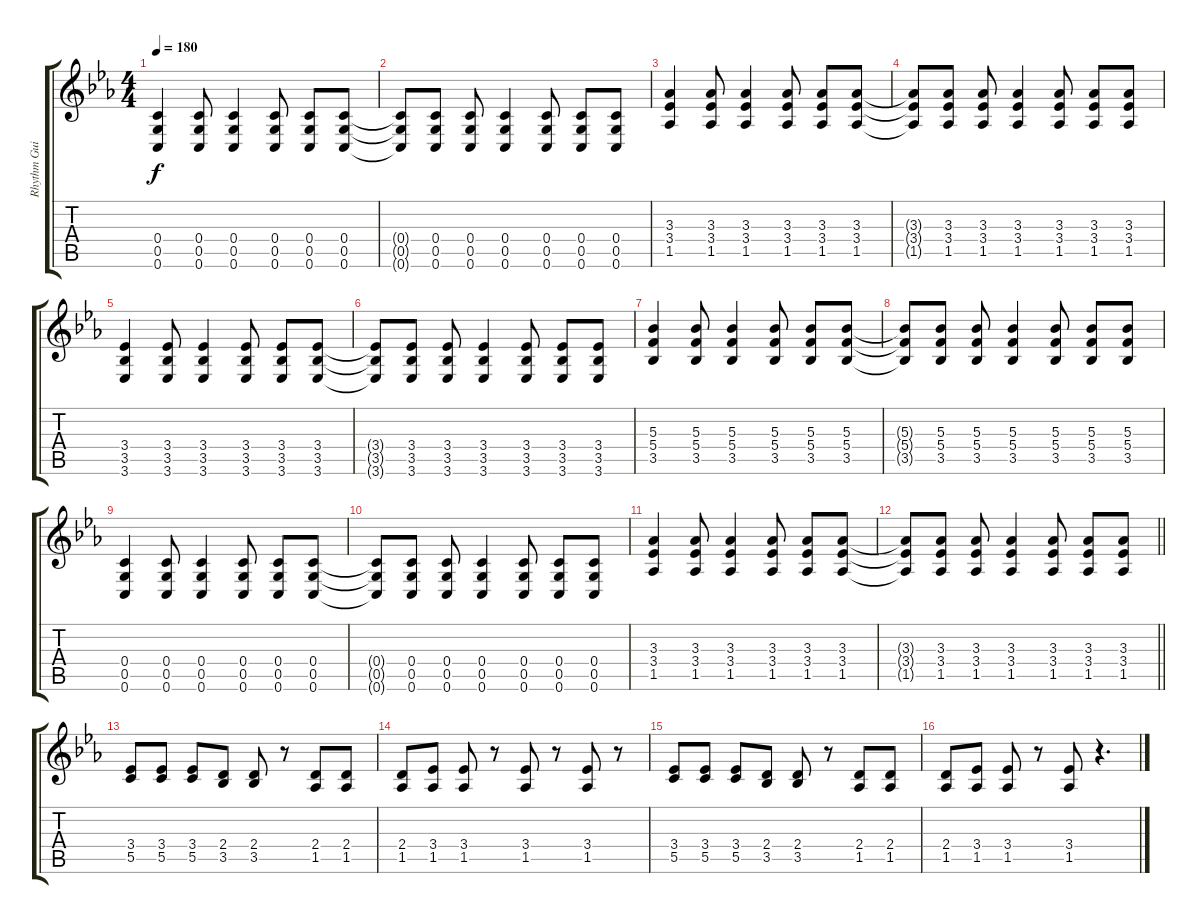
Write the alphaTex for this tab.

\track ("Rhythm Guitar" "Rhythm Gui") {instrument distortionguitar}
\staff {score tabs}
\tuning (D4 A3 F3 C3 G2 C2) {hide}
\ts (4 4)
\tempo 180
\clef g2
\ks eb
(0.4 0.5 0.6).4{dy f} (0.4 0.5 0.6).8 (0.4 0.5 0.6).4 (0.4 0.5 0.6).8 (0.4 0.5 0.6).8 (0.4 0.5 0.6).8 |
(0.4{t} 0.5{t} 0.6{t}).8 (0.4 0.5 0.6).8 (0.4 0.5 0.6).8 (0.4 0.5 0.6).4 (0.4 0.5 0.6).8 (0.4 0.5 0.6).8 (0.4 0.5 0.6).8 |
(3.3 3.4 1.5).4 (3.3 3.4 1.5).8 (3.3 3.4 1.5).4 (3.3 3.4 1.5).8 (3.3 3.4 1.5).8 (3.3 3.4 1.5).8 |
(3.3{t} 3.4{t} 1.5{t}).8 (3.3 3.4 1.5).8 (3.3 3.4 1.5).8 (3.3 3.4 1.5).4 (3.3 3.4 1.5).8 (3.3 3.4 1.5).8 (3.3 3.4 1.5).8 |
(3.4 3.5 3.6).4 (3.4 3.5 3.6).8 (3.4 3.5 3.6).4 (3.4 3.5 3.6).8 (3.4 3.5 3.6).8 (3.4 3.5 3.6).8 |
(3.4{t} 3.5{t} 3.6{t}).8 (3.4 3.5 3.6).8 (3.4 3.5 3.6).8 (3.4 3.5 3.6).4 (3.4 3.5 3.6).8 (3.4 3.5 3.6).8 (3.4 3.5 3.6).8 |
(5.3 5.4 3.5).4 (5.3 5.4 3.5).8 (5.3 5.4 3.5).4 (5.3 5.4 3.5).8 (5.3 5.4 3.5).8 (5.3 5.4 3.5).8 |
(5.3{t} 5.4{t} 3.5{t}).8 (5.3 5.4 3.5).8 (5.3 5.4 3.5).8 (5.3 5.4 3.5).4 (5.3 5.4 3.5).8 (5.3 5.4 3.5).8 (5.3 5.4 3.5).8 |
(0.4 0.5 0.6).4 (0.4 0.5 0.6).8 (0.4 0.5 0.6).4 (0.4 0.5 0.6).8 (0.4 0.5 0.6).8 (0.4 0.5 0.6).8 |
(0.4{t} 0.5{t} 0.6{t}).8 (0.4 0.5 0.6).8 (0.4 0.5 0.6).8 (0.4 0.5 0.6).4 (0.4 0.5 0.6).8 (0.4 0.5 0.6).8 (0.4 0.5 0.6).8 |
(3.3 3.4 1.5).4 (3.3 3.4 1.5).8 (3.3 3.4 1.5).4 (3.3 3.4 1.5).8 (3.3 3.4 1.5).8 (3.3 3.4 1.5).8 |
\barLineRight lightlight
(3.3{t} 3.4{t} 1.5{t}).8 (3.3 3.4 1.5).8 (3.3 3.4 1.5).8 (3.3 3.4 1.5).4 (3.3 3.4 1.5).8 (3.3 3.4 1.5).8 (3.3 3.4 1.5).8 |
(3.4 5.5).8 (3.4 5.5).8 (3.4 5.5).8 (2.4 3.5).8 (2.4 3.5).8 r.8 (2.4 1.5).8 (2.4 1.5).8 |
(2.4 1.5).8 (3.4 1.5).8 (3.4 1.5).8 r.8 (3.4 1.5).8 r.8 (3.4 1.5).8 r.8 |
(3.4 5.5).8 (3.4 5.5).8 (3.4 5.5).8 (2.4 3.5).8 (2.4 3.5).8 r.8 (2.4 1.5).8 (2.4 1.5).8 |
(2.4 1.5).8 (3.4 1.5).8 (3.4 1.5).8 r.8 (3.4 1.5).8 r.4{d}
